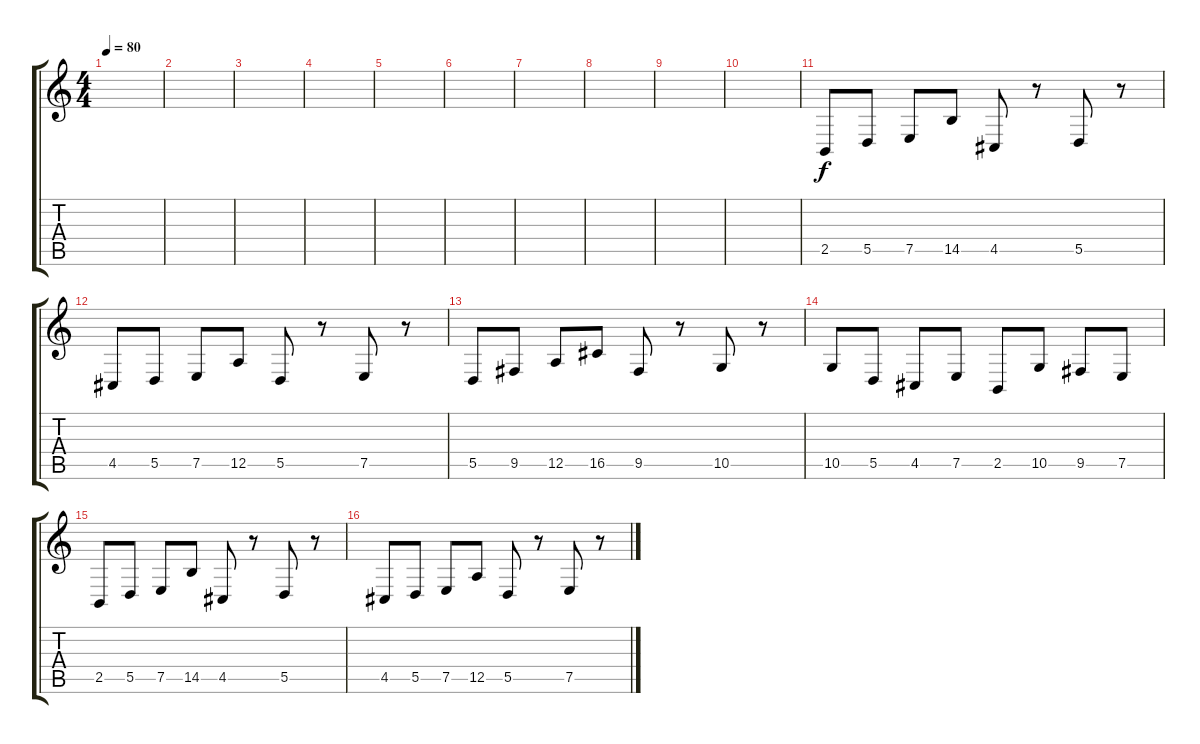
\track "" {instrument stringensemble1}
\staff {score tabs}
\tuning (E4 B3 G3 D3 A2 E2) {hide}
\ts (4 4)
\tempo 80
\clef g2
\ks c
|
|
|
|
|
|
|
|
|
|
2.5.8 5.5.8 7.5.8 14.5.8 4.5.8 r.8 5.5.8 r.8 |
4.5.8 5.5.8 7.5.8 12.5.8 5.5.8 r.8 7.5.8 r.8 |
5.5.8 9.5.8 12.5.8 16.5.8 9.5.8 r.8 10.5.8 r.8 |
10.5.8 5.5.8 4.5.8 7.5.8 2.5.8 10.5.8 9.5.8 7.5.8 |
2.5.8 5.5.8 7.5.8 14.5.8 4.5.8 r.8 5.5.8 r.8 |
4.5.8 5.5.8 7.5.8 12.5.8 5.5.8 r.8 7.5.8 r.8
